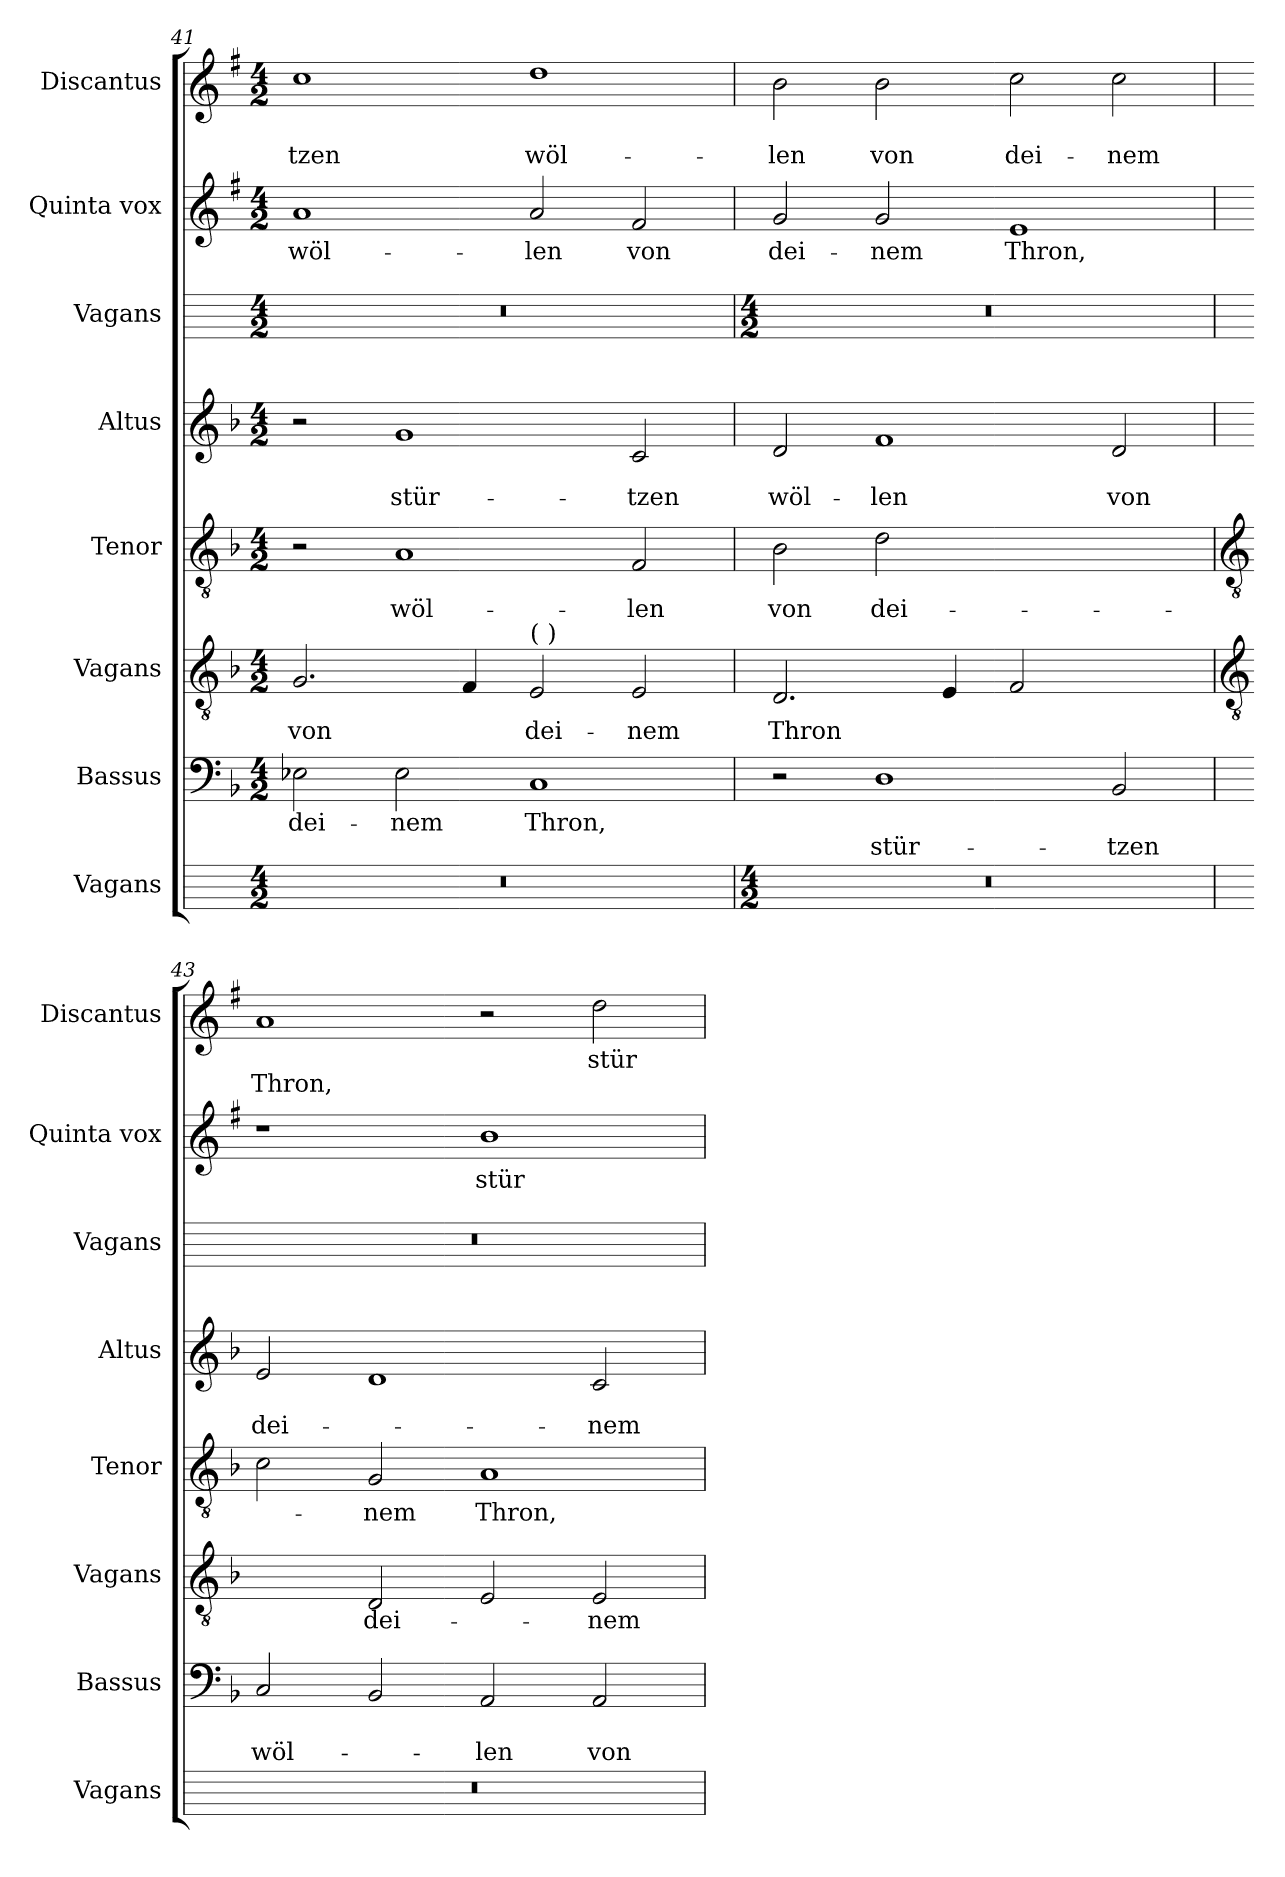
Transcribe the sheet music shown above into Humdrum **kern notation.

**kern	**kern	**text	**text	**kern	**text	**kern	**text	**kern	**text	**text	**kern	**kern	**text	**kern	**text	**text
*part8	*part7	*part7	*part7	*part6	*part6	*part5	*part5	*part4	*part4	*part4	*part3	*part2	*part2	*part1	*part1	*part1
*staff8	*staff7	*staff7	*staff7	*staff6	*staff6	*staff5	*staff5	*staff4	*staff4	*staff4	*staff3	*staff2	*staff2	*staff1	*staff1	*staff1
*I"Vagans	*I"Bassus	*	*	*I"Vagans	*	*I"Tenor	*	*I"Altus	*	*	*I"Vagans	*I"Quinta vox	*	*I"Discantus	*	*
*I'Vagans	*I'Bassus	*	*	*I'Vagans	*	*I'Tenor	*	*I'Altus	*	*	*I'Vagans	*I'Quinta vox	*	*I'Discantus	*	*
*	*clefF4	*	*	*clefGv2	*	*clefGv2	*	*clefG2	*	*	*	*clefG2	*	*clefG2	*	*
*	*	*	*	*	*	*	*	*	*	*	*ITrd1c2	*ITrd1c2	*	*ITrd1c2	*	*
*	*k[b-]	*	*	*k[b-]	*	*k[b-]	*	*k[b-]	*	*	*	*k[b-]	*	*k[b-]	*	*
*	*F:	*	*	*F:	*	*F:	*	*F:	*	*	*	*F:	*	*F:	*	*
*M4/2	*M4/2	*	*	*M4/2	*	*M4/2	*	*M4/2	*	*	*M4/2	*M4/2	*	*M4/2	*	*
=41	=41	=41	=41	=41	=41	=41	=41	=41	=41	=41	=41	=41	=41	=41	=41	=41
!	!	!LO:LY:b	!	!	!LO:LY:b	!	!	!	!	!	!	!	!LO:LY:b	!	!	!LO:LY:b
0r	2E-X	dei-	.	2.G	von	2r	.	2r	.	.	0r	1g	wöl-	1b-	.	-tzen
!	!	!LO:LY:b	!	!	!	!	!LO:LY:b	!	!	!LO:LY:b	!	!	!	!	!	!
.	2E-	-nem	.	.	.	1A	wöl-	1g	.	stür-	.	.	.	.	.	.
.	.	.	.	4F	.	.	.	.	.	.	.	.	.	.	.	.
!	!	!	!	!LO:TX:a:t=(  )	!	!	!	!	!	!	!	!	!	!	!	!
!	!	!LO:LY:b	!	!	!LO:LY:b	!	!	!	!	!	!	!	!LO:LY:b	!	!	!LO:LY:b
.	1C	Thron,	.	2E	dei-	.	.	.	.	.	.	2g	-len	1cc	.	wöl-
!	!	!	!	!	!LO:LY:b	!	!LO:LY:b	!	!	!LO:LY:b	!	!	!LO:LY:b	!	!	!
.	.	.	.	2E	-nem	2F	-len	2c	.	-tzen	.	2e	von	.	.	.
!!LO:LB:g=z
=42	=42	=42	=42	=42	=42	=42	=42	=42	=42	=42	=42	=42	=42	=42	=42	=42
*M4/2	*	*	*	*	*	*	*	*	*	*	*M4/2	*	*	*	*	*
!	!	!	!	!	!LO:LY:b	!	!LO:LY:b	!	!	!LO:LY:b	!	!	!LO:LY:b	!	!	!LO:LY:b
0r	2r	.	.	2.D	Thron	2B-	von	2d	.	wöl-	0r	2f	dei-	2a	.	-len
!	!	!	!LO:LY:b	!	!	!	!LO:LY:b	!	!	!LO:LY:b	!	!	!LO:LY:b	!	!	!LO:LY:b
.	1D	.	stür-	.	.	2d	dei-	1f	.	-len	.	2f	-nem	2a	.	von
.	.	.	.	4E	.	.	.	.	.	.	.	.	.	.	.	.
!	!	!	!	!	!	!	!	!	!	!	!	!	!LO:LY:b	!	!	!LO:LY:b
.	.	.	.	2F	.	1ryy	.	.	.	.	.	1d	Thron,	2b-	.	dei-
!	!	!	!LO:LY:b	!	!	!	!	!	!	!LO:LY:b	!	!	!	!	!	!LO:LY:b
.	2BB-	.	-tzen	[2Gyy	.	.	.	2d	.	von	.	.	.	2b-	.	-nem
!!LO:LB:g=z
=43	=43	=43	=43	=43	=43	=43	=43	=43	=43	=43	=43	=43	=43	=43	=43	=43
*	*	*	*	*clefGv2	*	*clefGv2	*	*	*	*	*	*	*	*	*	*
!	!	!	!LO:LY:b	!	!LO:LY:b	!	!	!	!	!LO:LY:b	!	!	!	!	!	!LO:LY:b
0r	2C	.	wöl-	2Gyy]	___	2c	.	2e	.	dei-	0r	1r	.	1g	.	Thron,
!	!	!	!	!	!LO:LY:b	!	!LO:LY:b	!	!	!	!	!	!	!	!	!
.	2BB-	.	.	2D	dei-	2G	-nem	1d	.	.	.	.	.	.	.	.
!	!	!	!LO:LY:b	!	!	!	!LO:LY:b	!	!	!	!	!	!LO:LY:b	!	!	!
.	2AA	.	-len	2E	.	1A	Thron,	.	.	.	.	1a	stür-	2r	.	.
!	!	!	!LO:LY:b	!	!LO:LY:b	!	!	!	!	!LO:LY:b	!	!	!	!	!LO:LY:b	!
.	2AA	.	von	2E	-nem	.	.	2c	.	-nem	.	.	.	2cc	stür-	.
=	=	=	=	=	=	=	=	=	=	=	=	=	=	=	=	=
*-	*-	*-	*-	*-	*-	*-	*-	*-	*-	*-	*-	*-	*-	*-	*-	*-
